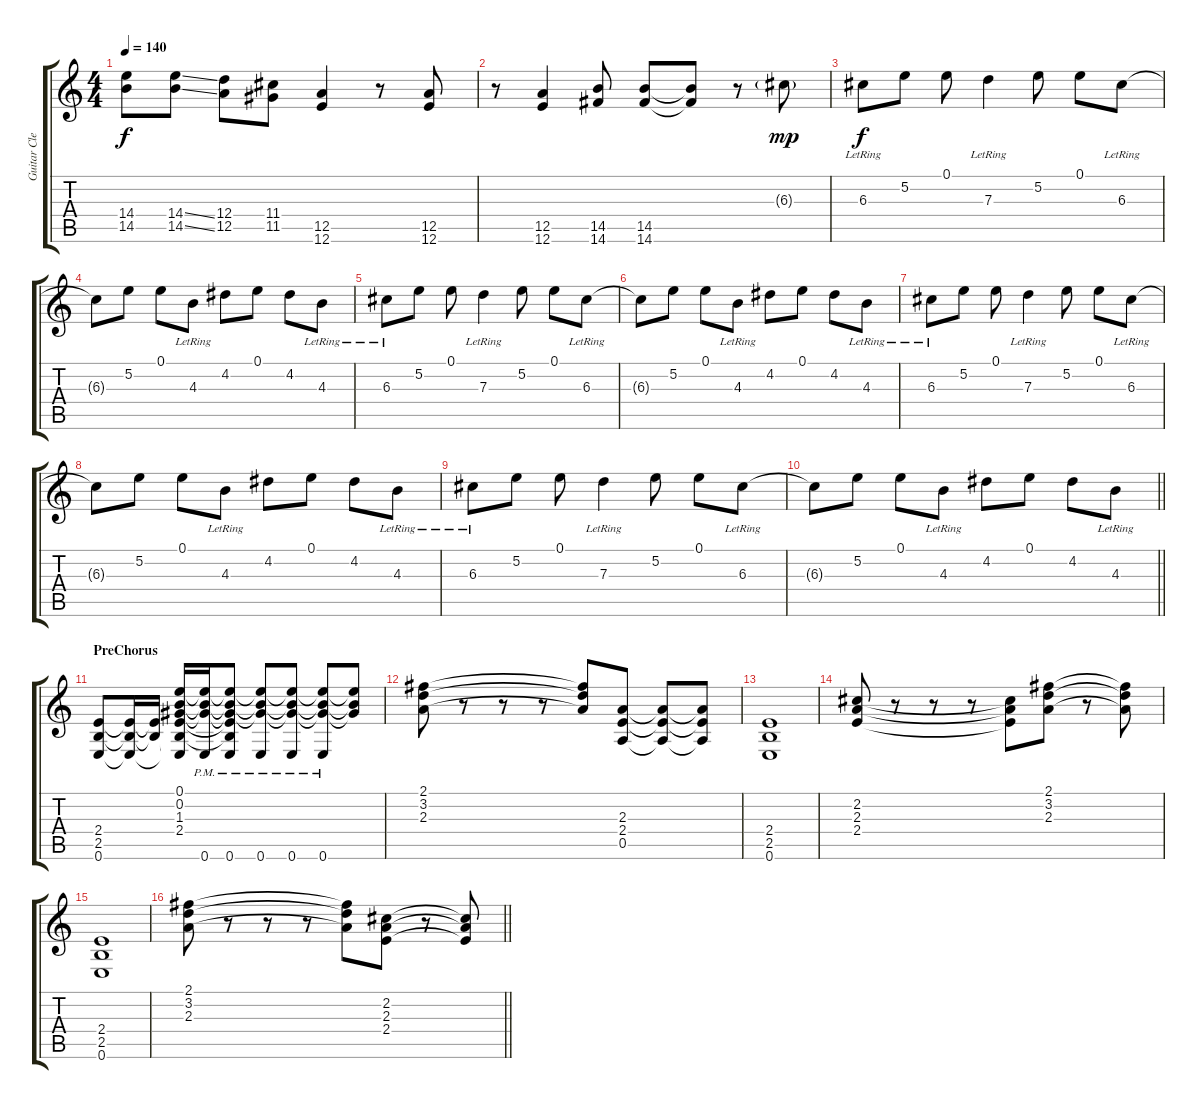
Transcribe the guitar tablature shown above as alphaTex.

\track ("Guitar Clean" "Guitar Cle") {instrument electricguitarclean}
\staff {score tabs}
\tuning (E4 B3 G3 D3 A2 E2) {hide}
\ts (4 4)
\tempo 140
\clef g2
\ks c
(14.4 14.5).8{dy f instrument electricguitarclean} (14.4{ss} 14.5{ss}).8 (12.4 12.5).8 (11.4 11.5).8 (12.5 12.6).4 r.8 (12.5 12.6).8 |
r.8 (12.5 12.6).4 (14.5 14.6).8 (14.5 14.6).8 (14.5{t} 14.6{t}).8 r.8 6.3{g}.8{dy mp} |
6.3{lr}.8{dy f} 5.2.8 0.1.8 7.3{lr}.4 5.2.8 0.1.8 6.3{lr}.8 |
6.3{t}.8 5.2.8 0.1.8 4.3{lr}.8 4.2.8 0.1.8 4.2.8 4.3{lr}.8 |
6.3{lr}.8 5.2.8 0.1.8 7.3{lr}.4 5.2.8 0.1.8 6.3{lr}.8 |
6.3{t}.8 5.2.8 0.1.8 4.3{lr}.8 4.2.8 0.1.8 4.2.8 4.3{lr}.8 |
6.3{lr}.8 5.2.8 0.1.8 7.3{lr}.4 5.2.8 0.1.8 6.3{lr}.8 |
6.3{t}.8 5.2.8 0.1.8 4.3{lr}.8 4.2.8 0.1.8 4.2.8 4.3{lr}.8 |
6.3{lr}.8 5.2.8 0.1.8 7.3{lr}.4 5.2.8 0.1.8 6.3{lr}.8 |
\barLineRight lightlight
6.3{t}.8 5.2.8 0.1.8 4.3{lr}.8 4.2.8 0.1.8 4.2.8 4.3{lr}.8 |
\section ("" "PreChorus")
(2.4 2.5 0.6).8 (2.4{t} 2.5{t} 0.6{t}).16 (2.4{t} 2.5{t}).16 (0.1 0.2 1.3 2.4 2.5{t} 0.6{t}).16 (0.1{t} 0.2{t} 1.3{t} 0.6{pm}).16 (0.1{t} 0.2{t} 1.3{t} 2.4{t} 2.5{t} 0.6{pm}).8 (0.1{t} 0.2{t} 1.3{t} 0.6{pm}).8 (0.1{t} 0.2{t} 1.3{t} 0.6{pm}).8 (0.1{t} 0.2{t} 1.3{t} 0.6{pm}).8 (0.1{t} 0.2{t} 1.3{t}).8 |
(2.1 3.2 2.3).8 r.8 r.8 r.8 (2.1{t} 3.2{t} 2.3{t}).8 (2.3 2.4 0.5).8 (2.3{t} 2.4{t} 0.5{t}).8 (2.3{t} 2.4{t} 0.5{t}).8 |
(2.4 2.5 0.6).1 |
(2.2 2.3 2.4).8 r.8 r.8 r.8 (2.2{t} 2.3{t} 2.4{t}).8 (2.1 3.2 2.3).8 r.8 (2.1{t} 3.2{t} 2.3{t}).8 |
(2.4 2.5 0.6).1 |
\barLineRight lightlight
(2.1 3.2 2.3).8 r.8 r.8 r.8 (2.1{t} 3.2{t} 2.3{t}).8 (2.2 2.3 2.4).8 r.8 (2.2{t} 2.3{t} 2.4{t}).8
